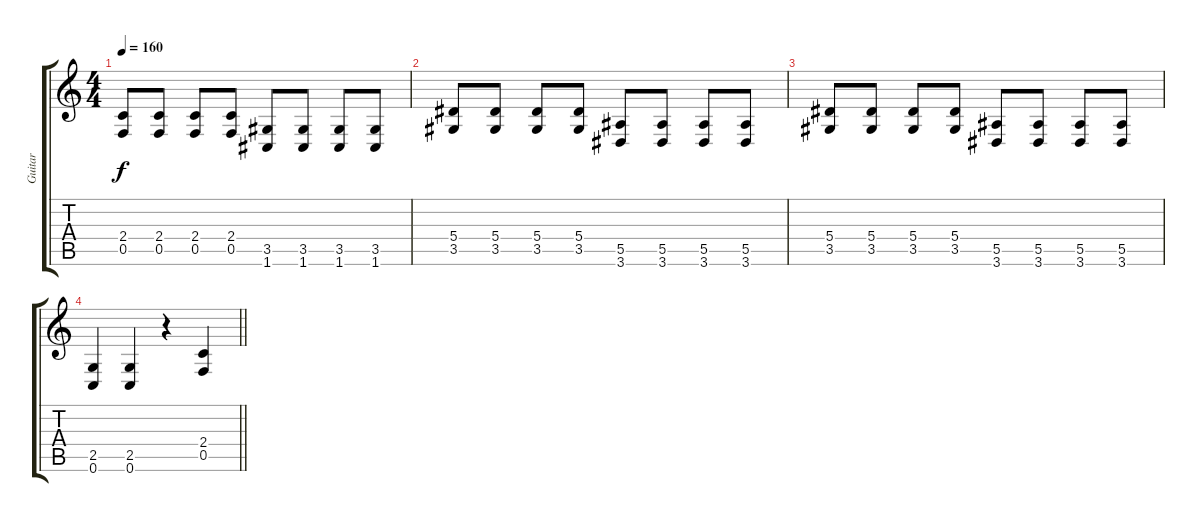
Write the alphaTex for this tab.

\track ("Guitar" "Guitar") {instrument distortionguitar}
\staff {score tabs}
\tuning (C4 G3 Eb3 Bb2 F2 C2) {hide}
\ts (4 4)
\tempo 160
\clef g2
\ks c
(2.4 0.5).8{dy f} (2.4 0.5).8 (2.4 0.5).8 (2.4 0.5).8 (3.5 1.6).8 (3.5 1.6).8 (3.5 1.6).8 (3.5 1.6).8 |
(5.4 3.5).8 (5.4 3.5).8 (5.4 3.5).8 (5.4 3.5).8 (5.5 3.6).8 (5.5 3.6).8 (5.5 3.6).8 (5.5 3.6).8 |
(5.4 3.5).8 (5.4 3.5).8 (5.4 3.5).8 (5.4 3.5).8 (5.5 3.6).8 (5.5 3.6).8 (5.5 3.6).8 (5.5 3.6).8 |
\barLineRight lightlight
(2.5 0.6).4 (2.5 0.6).4 r.4 (2.4 0.5).4
